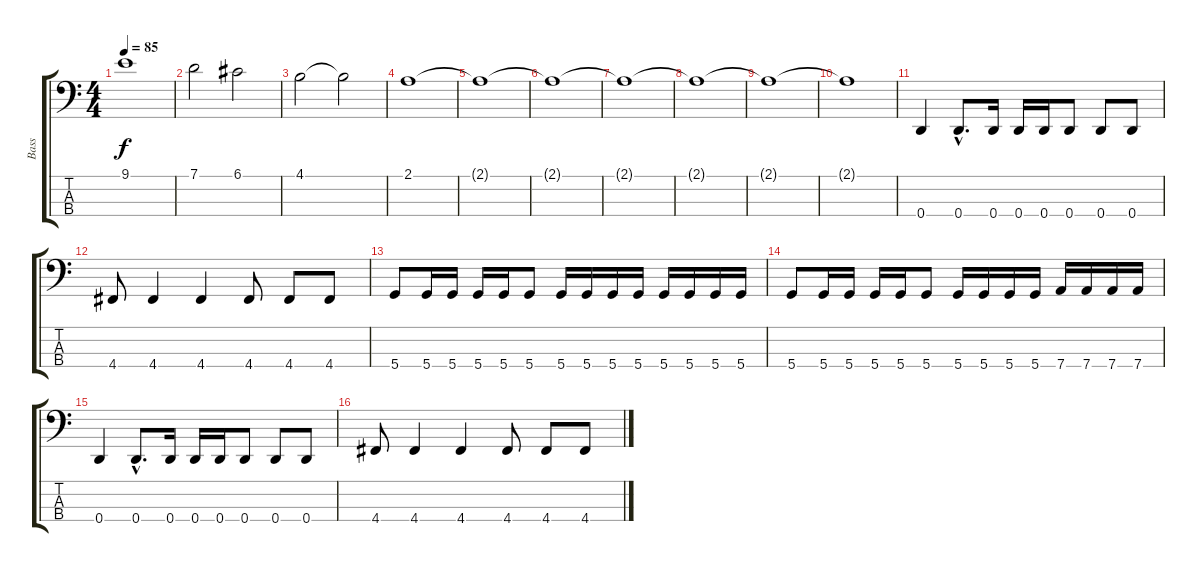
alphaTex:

\track ("Bass" "Bass") {instrument electricbasspick}
\staff {score tabs}
\tuning (G2 D2 A1 D1) {hide}
\ts (4 4)
\tempo 85
\clef f4
\ks c
9.1.1{dy f} |
7.1.2 6.1.2 |
4.1.2 4.1{t}.2 |
2.1.1 |
2.1{t}.1 |
2.1{t}.1 |
2.1{t}.1 |
2.1{t}.1 |
2.1{t}.1 |
2.1{t}.1 |
0.4.4 0.4{hac}.8{d} 0.4.16 0.4.16 0.4.16 0.4.8 0.4.8 0.4.8 |
4.4.8 4.4.4 4.4.4 4.4.8 4.4.8 4.4.8 |
5.4.8 5.4.16 5.4.16 5.4.16 5.4.16 5.4.8 5.4.16 5.4.16 5.4.16 5.4.16 5.4.16 5.4.16 5.4.16 5.4.16 |
5.4.8 5.4.16 5.4.16 5.4.16 5.4.16 5.4.8 5.4.16 5.4.16 5.4.16 5.4.16 7.4.16 7.4.16 7.4.16 7.4.16 |
0.4.4 0.4{hac}.8{d} 0.4.16 0.4.16 0.4.16 0.4.8 0.4.8 0.4.8 |
4.4.8 4.4.4 4.4.4 4.4.8 4.4.8 4.4.8
